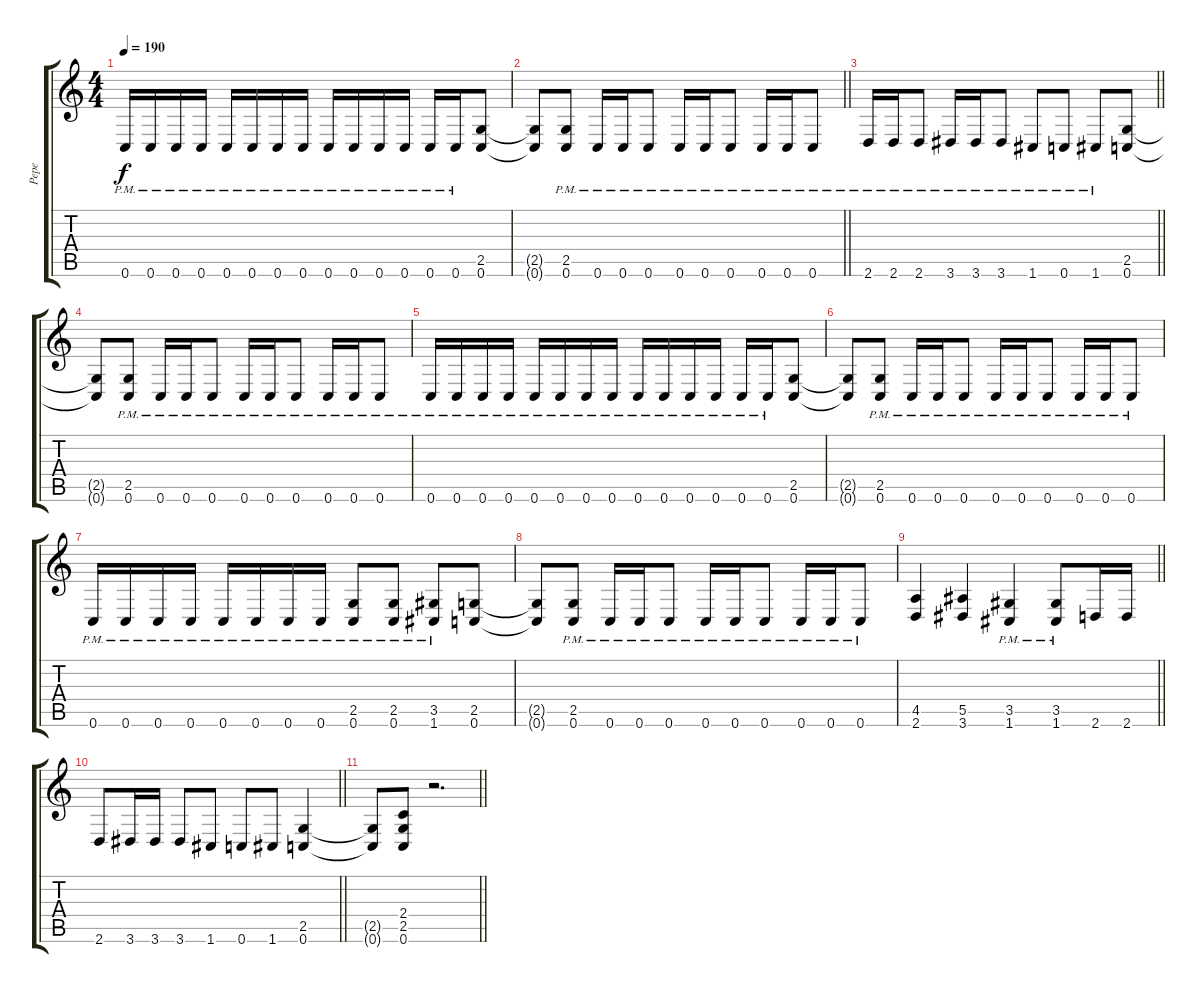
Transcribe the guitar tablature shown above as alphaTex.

\track ("Pepe" "Pepe") {instrument distortionguitar}
\staff {score tabs}
\tuning (C4 G3 Eb3 Bb2 F2 C2) {hide}
\ts (4 4)
\tempo 190
\clef g2
\ks c
0.6{pm}.16{dy f} 0.6{pm}.16 0.6{pm}.16 0.6{pm}.16 0.6{pm}.16 0.6{pm}.16 0.6{pm}.16 0.6{pm}.16 0.6{pm}.16 0.6{pm}.16 0.6{pm}.16 0.6{pm}.16 0.6{pm}.16 0.6{pm}.16 (2.5 0.6).8 |
\barLineRight lightlight
(2.5{t} 0.6{t}).8 (2.5{pm} 0.6{pm}).8 0.6{pm}.16 0.6{pm}.16 0.6{pm}.8 0.6{pm}.16 0.6{pm}.16 0.6{pm}.8 0.6{pm}.16 0.6{pm}.16 0.6{pm}.8 |
\barLineRight lightlight
2.6{pm}.16 2.6{pm}.16 2.6{pm}.8 3.6{pm}.16 3.6{pm}.16 3.6{pm}.8 1.6{pm}.8 0.6{pm}.8 1.6{pm}.8 (2.5 0.6).8 |
(2.5{t} 0.6{t}).8 (2.5{pm} 0.6{pm}).8 0.6{pm}.16 0.6{pm}.16 0.6{pm}.8 0.6{pm}.16 0.6{pm}.16 0.6{pm}.8 0.6{pm}.16 0.6{pm}.16 0.6{pm}.8 |
0.6{pm}.16 0.6{pm}.16 0.6{pm}.16 0.6{pm}.16 0.6{pm}.16 0.6{pm}.16 0.6{pm}.16 0.6{pm}.16 0.6{pm}.16 0.6{pm}.16 0.6{pm}.16 0.6{pm}.16 0.6{pm}.16 0.6{pm}.16 (2.5 0.6).8 |
(2.5{t} 0.6{t}).8 (2.5{pm} 0.6{pm}).8 0.6{pm}.16 0.6{pm}.16 0.6{pm}.8 0.6{pm}.16 0.6{pm}.16 0.6{pm}.8 0.6{pm}.16 0.6{pm}.16 0.6{pm}.8 |
0.6{pm}.16 0.6{pm}.16 0.6{pm}.16 0.6{pm}.16 0.6{pm}.16 0.6{pm}.16 0.6{pm}.16 0.6{pm}.16 (2.5{pm} 0.6{pm}).8 (2.5{pm} 0.6{pm}).8 (3.5{pm} 1.6{pm}).8 (2.5 0.6).8 |
(2.5{t} 0.6{t}).8 (2.5{pm} 0.6{pm}).8 0.6{pm}.16 0.6{pm}.16 0.6{pm}.8 0.6{pm}.16 0.6{pm}.16 0.6{pm}.8 0.6{pm}.16 0.6{pm}.16 0.6{pm}.8 |
\barLineRight lightlight
(4.5 2.6).4 (5.5 3.6).4 (3.5{pm} 1.6{pm}).4 (3.5{pm} 1.6{pm}).8 2.6.16 2.6.16 |
\barLineRight lightlight
2.6.8 3.6.16 3.6.16 3.6.8 1.6.8 0.6.8 1.6.8 (2.5 0.6).4 |
\barLineRight lightlight
(2.5{t} 0.6{t}).8 (2.4 2.5 0.6).8 r.2{d}
